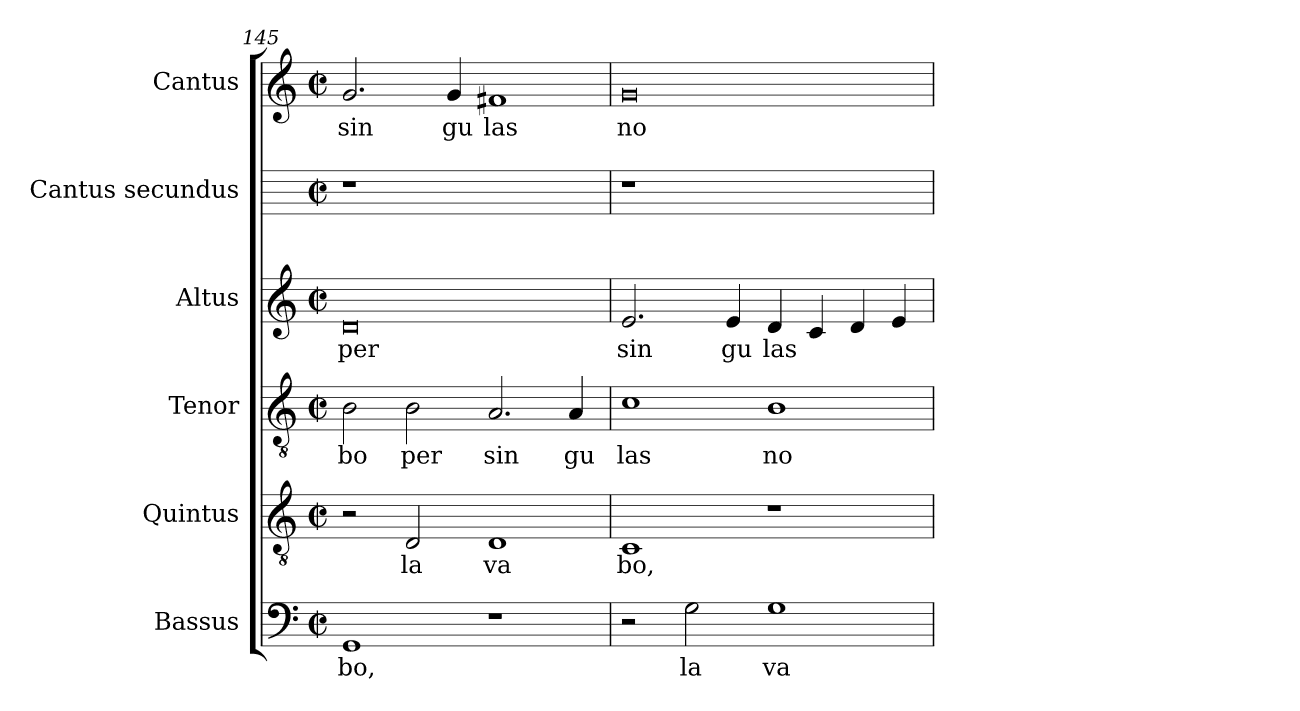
**kern	**text	**kern	**text	**kern	**text	**kern	**text	**kern	**kern	**text
*part6	*part6	*part5	*part5	*part4	*part4	*part3	*part3	*part2	*part1	*part1
*staff6	*staff6	*staff5	*staff5	*staff4	*staff4	*staff3	*staff3	*staff2	*staff1	*staff1
*I"Bassus	*	*I"Quintus	*	*I"Tenor	*	*I"Altus	*	*I"Cantus  secundus	*I"Cantus	*
*I'B	*	*I'Q	*	*I'T	*	*I'A	*	*	*I'C	*
*clefF4	*	*clefGv2	*	*clefGv2	*	*clefG2	*	*	*clefG2	*
*k[]	*	*k[]	*	*k[]	*	*k[]	*	*k[]	*k[]	*
*C:	*	*C:	*	*C:	*	*C:	*	*C:	*C:	*
*M2/2	*	*M2/2	*	*M2/2	*	*M2/2	*	*M2/2	*M2/2	*
*met(c|)	*	*met(c|)	*	*met(c|)	*	*met(c|)	*	*met(c|)	*met(c|)	*
=145	=145	=145	=145	=145	=145	=145	=145	=145	=145	=145
!	!LO:LY:b:cj	!	!	!	!LO:LY:b:cj	!	!LO:LY:b:cj	!	!	!LO:LY:b:cj
1GG	bo,	2r	.	2B\	bo	0d	per	1r	2.g/	sin
!	!	!	!LO:LY:b:cj	!	!LO:LY:b:cj	!	!	!	!	!
.	.	2D/	la	2B\	per	.	.	.	.	.
!	!	!	!	!	!	!	!	!	!	!LO:LY:b:cj
.	.	.	.	.	.	.	.	.	4g/	gu
!	!	!	!LO:LY:b:cj	!	!LO:LY:b:cj	!	!	!	!	!LO:LY:b:cj
1r	.	1D	va	2.A/	sin	.	.	1ryy	1f#X	las
!	!	!	!	!	!LO:LY:b:cj	!	!	!	!	!
.	.	.	.	4A/	gu	.	.	.	.	.
=146	=146	=146	=146	=146	=146	=146	=146	=146	=146	=146
!	!	!	!LO:LY:b:cj	!	!LO:LY:b:cj	!	!LO:LY:b:cj	!	!	!LO:LY:b:cj
2r	.	1C	bo,	1c	las	2.e/	sin	1r	0g	no
!	!LO:LY:b:cj	!	!	!	!	!	!	!	!	!
2G\	la	.	.	.	.	.	.	.	.	.
!	!	!	!	!	!	!	!LO:LY:b:cj	!	!	!
.	.	.	.	.	.	4e/	gu	.	.	.
!	!LO:LY:b:cj	!	!	!	!LO:LY:b:cj	!	!LO:LY:b:cj	!	!	!
1G	va	1r	.	1B	no	4d/	las	1ryy	.	.
!	!	!	!	!	!	!	!LO:LY:b:cj	!	!	!
.	.	.	.	.	.	4c/	.	.	.	.
!	!	!	!	!	!	!	!LO:LY:b:cj	!	!	!
.	.	.	.	.	.	4d/	.	.	.	.
!	!	!	!	!	!	!	!LO:LY:b:cj	!	!	!
.	.	.	.	.	.	4e/	.	.	.	.
=	=	=	=	=	=	=	=	=	=	=
*-	*-	*-	*-	*-	*-	*-	*-	*-	*-	*-
